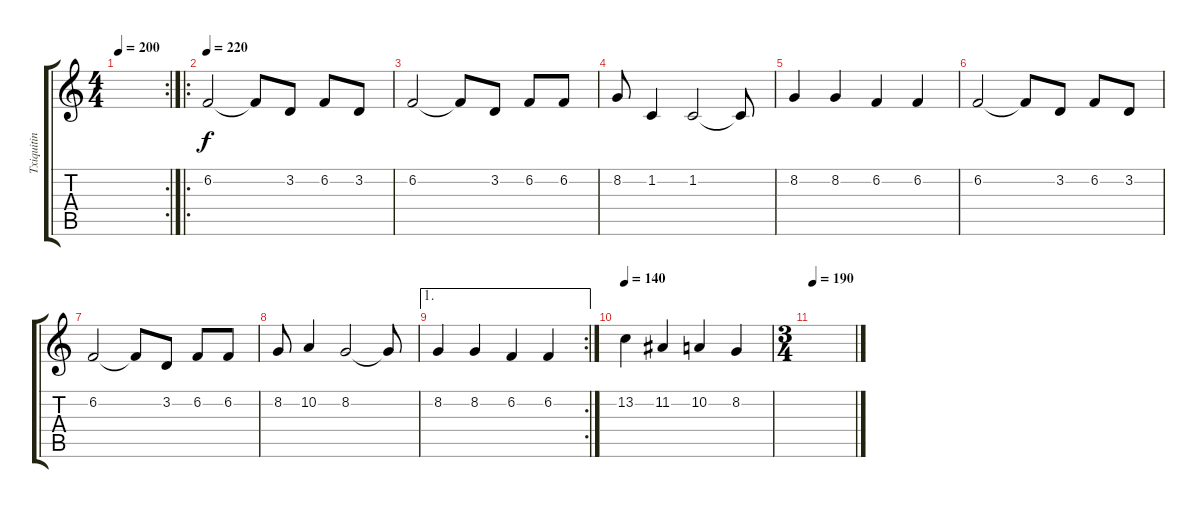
\track ("Txiquitin" "Txiquitin") {instrument trumpet}
\staff {score tabs}
\tuning (E4 B3 G3 D3 A2 E2) {hide}
\rc 2
\ts (4 4)
\tempo 200
\clef g2
\ks c
|
\ro
\tempo 220
6.2.2 6.2{t}.8 3.2.8 6.2.8 3.2.8 |
6.2.2 6.2{t}.8 3.2.8 6.2.8 6.2.8 |
8.2.8 1.2.4 1.2.2 1.2{t}.8 |
8.2.4 8.2.4 6.2.4 6.2.4 |
6.2.2 6.2{t}.8 3.2.8 6.2.8 3.2.8 |
6.2.2 6.2{t}.8 3.2.8 6.2.8 6.2.8 |
8.2.8 10.2.4 8.2.2 8.2{t}.8 |
\ae 1
\rc 2
8.2.4 8.2.4 6.2.4 6.2.4 |
\tempo 200
\tempo 140
13.2.4 11.2.4 10.2.4 8.2.4 |
\ts (3 4)
\tempo 190
